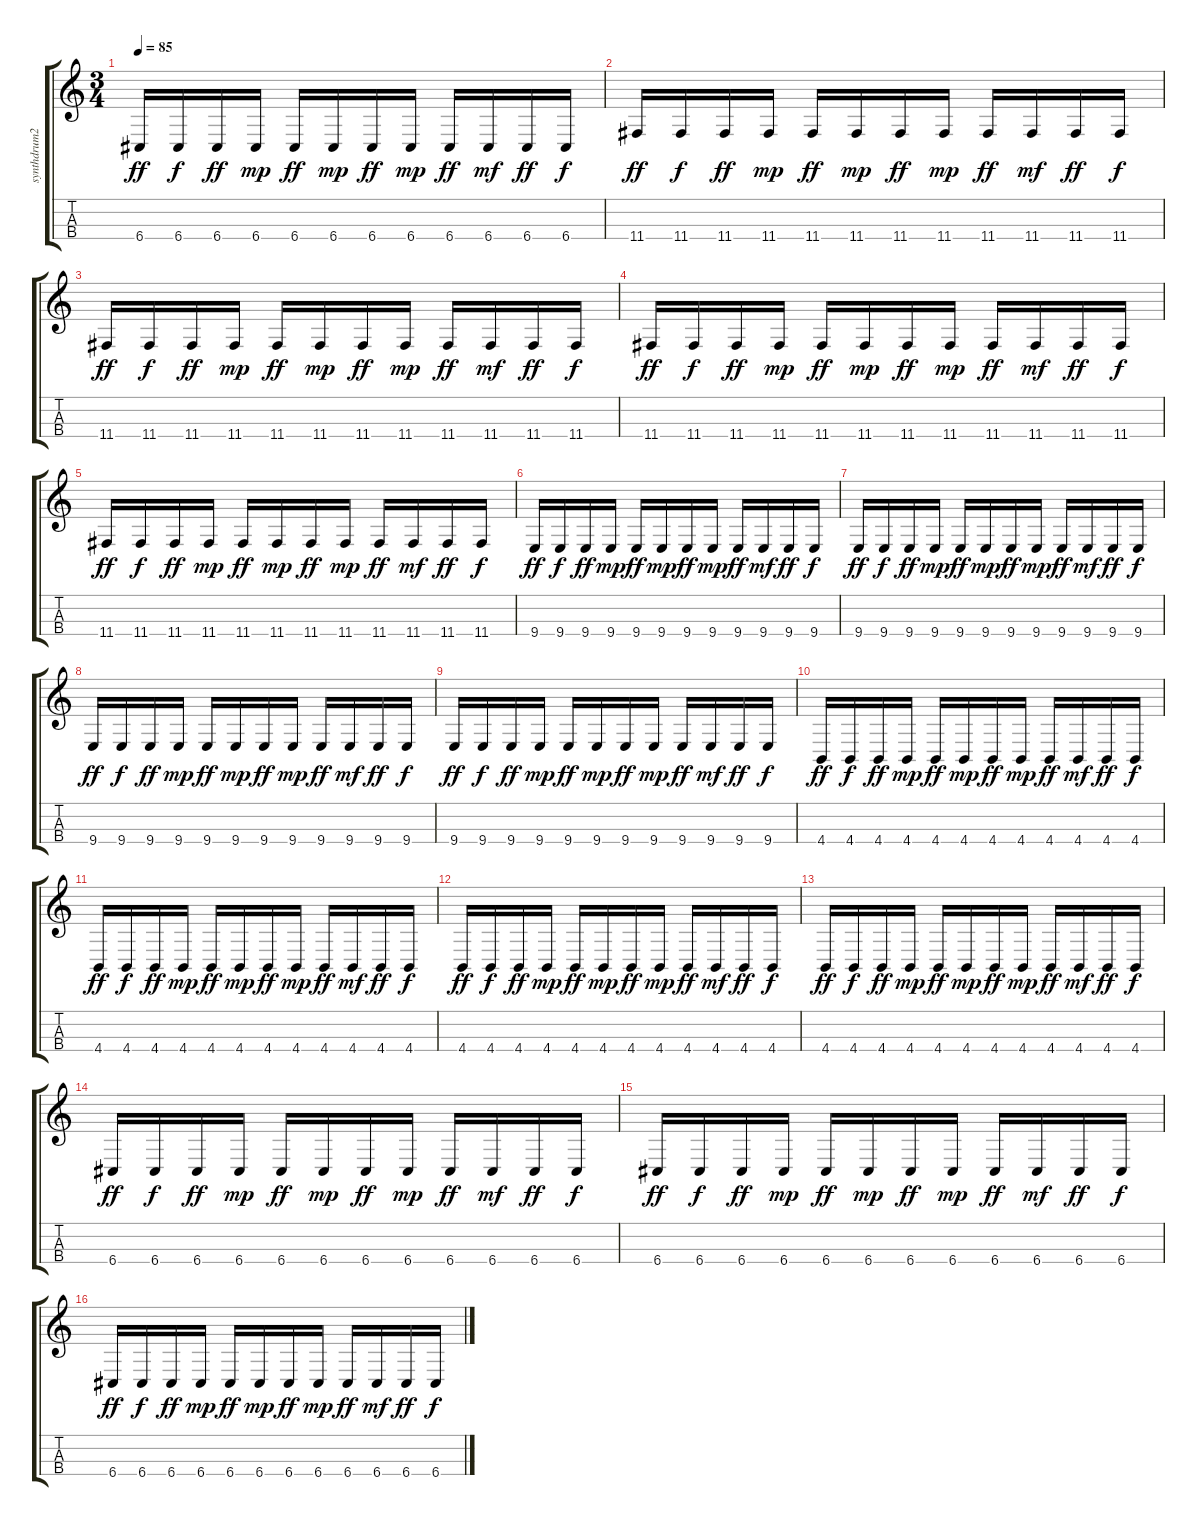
\track ("synthdrum2" "synthdrum2") {instrument synthdrum}
\staff {score tabs}
\tuning (A2 E2 C2 G2) {hide}
\ts (3 4)
\tempo 85
\clef g2
\ks c
6.4.16{dy ff} 6.4.16{dy f} 6.4.16{dy ff} 6.4.16{dy mp} 6.4.16{dy ff} 6.4.16{dy mp} 6.4.16{dy ff} 6.4.16{dy mp} 6.4.16{dy ff} 6.4.16{dy mf} 6.4.16{dy ff} 6.4.16{dy f} |
11.4.16{dy ff} 11.4.16{dy f} 11.4.16{dy ff} 11.4.16{dy mp} 11.4.16{dy ff} 11.4.16{dy mp} 11.4.16{dy ff} 11.4.16{dy mp} 11.4.16{dy ff} 11.4.16{dy mf} 11.4.16{dy ff} 11.4.16{dy f} |
11.4.16{dy ff} 11.4.16{dy f} 11.4.16{dy ff} 11.4.16{dy mp} 11.4.16{dy ff} 11.4.16{dy mp} 11.4.16{dy ff} 11.4.16{dy mp} 11.4.16{dy ff} 11.4.16{dy mf} 11.4.16{dy ff} 11.4.16{dy f} |
11.4.16{dy ff} 11.4.16{dy f} 11.4.16{dy ff} 11.4.16{dy mp} 11.4.16{dy ff} 11.4.16{dy mp} 11.4.16{dy ff} 11.4.16{dy mp} 11.4.16{dy ff} 11.4.16{dy mf} 11.4.16{dy ff} 11.4.16{dy f} |
11.4.16{dy ff} 11.4.16{dy f} 11.4.16{dy ff} 11.4.16{dy mp} 11.4.16{dy ff} 11.4.16{dy mp} 11.4.16{dy ff} 11.4.16{dy mp} 11.4.16{dy ff} 11.4.16{dy mf} 11.4.16{dy ff} 11.4.16{dy f} |
9.4.16{dy ff} 9.4.16{dy f} 9.4.16{dy ff} 9.4.16{dy mp} 9.4.16{dy ff} 9.4.16{dy mp} 9.4.16{dy ff} 9.4.16{dy mp} 9.4.16{dy ff} 9.4.16{dy mf} 9.4.16{dy ff} 9.4.16{dy f} |
9.4.16{dy ff} 9.4.16{dy f} 9.4.16{dy ff} 9.4.16{dy mp} 9.4.16{dy ff} 9.4.16{dy mp} 9.4.16{dy ff} 9.4.16{dy mp} 9.4.16{dy ff} 9.4.16{dy mf} 9.4.16{dy ff} 9.4.16{dy f} |
9.4.16{dy ff} 9.4.16{dy f} 9.4.16{dy ff} 9.4.16{dy mp} 9.4.16{dy ff} 9.4.16{dy mp} 9.4.16{dy ff} 9.4.16{dy mp} 9.4.16{dy ff} 9.4.16{dy mf} 9.4.16{dy ff} 9.4.16{dy f} |
9.4.16{dy ff} 9.4.16{dy f} 9.4.16{dy ff} 9.4.16{dy mp} 9.4.16{dy ff} 9.4.16{dy mp} 9.4.16{dy ff} 9.4.16{dy mp} 9.4.16{dy ff} 9.4.16{dy mf} 9.4.16{dy ff} 9.4.16{dy f} |
4.4.16{dy ff} 4.4.16{dy f} 4.4.16{dy ff} 4.4.16{dy mp} 4.4.16{dy ff} 4.4.16{dy mp} 4.4.16{dy ff} 4.4.16{dy mp} 4.4.16{dy ff} 4.4.16{dy mf} 4.4.16{dy ff} 4.4.16{dy f} |
4.4.16{dy ff} 4.4.16{dy f} 4.4.16{dy ff} 4.4.16{dy mp} 4.4.16{dy ff} 4.4.16{dy mp} 4.4.16{dy ff} 4.4.16{dy mp} 4.4.16{dy ff} 4.4.16{dy mf} 4.4.16{dy ff} 4.4.16{dy f} |
4.4.16{dy ff} 4.4.16{dy f} 4.4.16{dy ff} 4.4.16{dy mp} 4.4.16{dy ff} 4.4.16{dy mp} 4.4.16{dy ff} 4.4.16{dy mp} 4.4.16{dy ff} 4.4.16{dy mf} 4.4.16{dy ff} 4.4.16{dy f} |
4.4.16{dy ff} 4.4.16{dy f} 4.4.16{dy ff} 4.4.16{dy mp} 4.4.16{dy ff} 4.4.16{dy mp} 4.4.16{dy ff} 4.4.16{dy mp} 4.4.16{dy ff} 4.4.16{dy mf} 4.4.16{dy ff} 4.4.16{dy f} |
6.4.16{dy ff} 6.4.16{dy f} 6.4.16{dy ff} 6.4.16{dy mp} 6.4.16{dy ff} 6.4.16{dy mp} 6.4.16{dy ff} 6.4.16{dy mp} 6.4.16{dy ff} 6.4.16{dy mf} 6.4.16{dy ff} 6.4.16{dy f} |
6.4.16{dy ff} 6.4.16{dy f} 6.4.16{dy ff} 6.4.16{dy mp} 6.4.16{dy ff} 6.4.16{dy mp} 6.4.16{dy ff} 6.4.16{dy mp} 6.4.16{dy ff} 6.4.16{dy mf} 6.4.16{dy ff} 6.4.16{dy f} |
6.4.16{dy ff} 6.4.16{dy f} 6.4.16{dy ff} 6.4.16{dy mp} 6.4.16{dy ff} 6.4.16{dy mp} 6.4.16{dy ff} 6.4.16{dy mp} 6.4.16{dy ff} 6.4.16{dy mf} 6.4.16{dy ff} 6.4.16{dy f}
